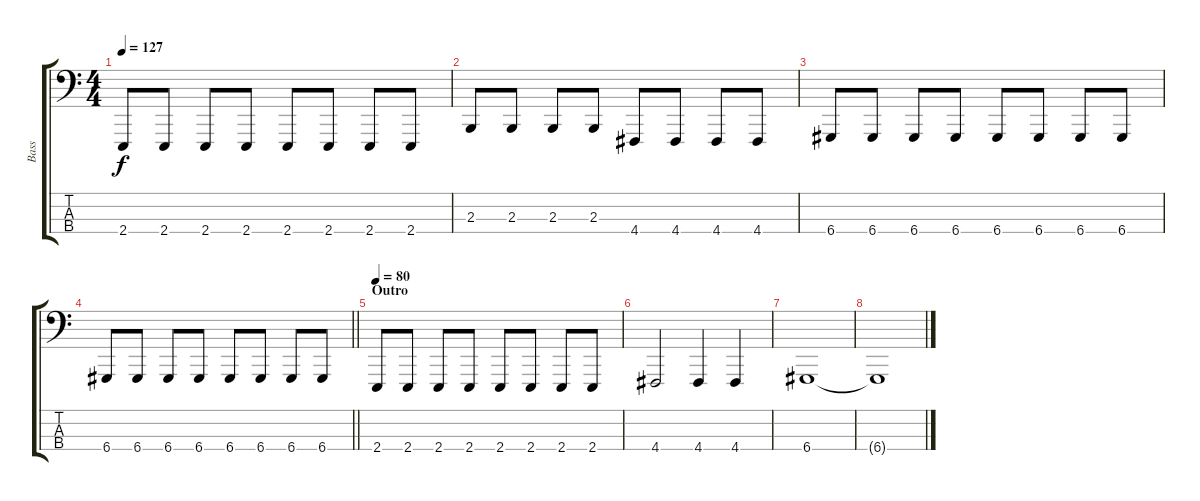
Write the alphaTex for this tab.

\track ("Bass" "Bass") {instrument lead8bassandlead}
\staff {score tabs}
\tuning (G2 D2 A1 D1) {hide}
\ts (4 4)
\tempo 127
\clef f4
\ks c
2.4.8{dy f} 2.4.8 2.4.8 2.4.8 2.4.8 2.4.8 2.4.8 2.4.8 |
2.3.8 2.3.8 2.3.8 2.3.8 4.4.8 4.4.8 4.4.8 4.4.8 |
6.4.8 6.4.8 6.4.8 6.4.8 6.4.8 6.4.8 6.4.8 6.4.8 |
\barLineRight lightlight
6.4.8 6.4.8 6.4.8 6.4.8 6.4.8 6.4.8 6.4.8 6.4.8 |
\section ("" "Outro")
\tempo 80
2.4.8 2.4.8 2.4.8 2.4.8 2.4.8 2.4.8 2.4.8 2.4.8 |
4.4.2 4.4.4 4.4.4 |
6.4.1 |
6.4{t}.1
